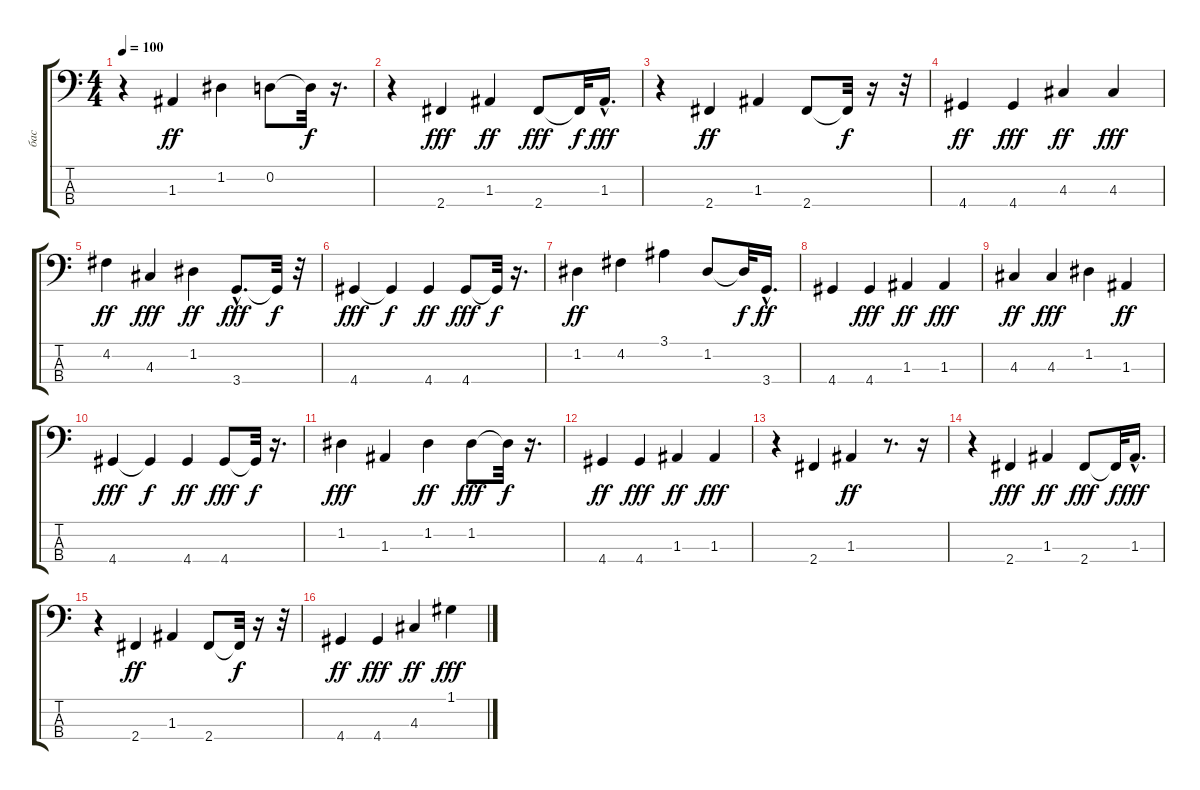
\track ("бас" "бас") {instrument acousticbass}
\staff {score tabs}
\tuning (G2 D2 A1 E1) {hide}
\ts (4 4)
\tempo 100
\clef f4
\ks c
r.4{dy ff} 1.3.4 1.2.4 0.2.8 0.2{t}.32{dy f} r.16{d} |
r.4 2.4.4{dy fff} 1.3.4{dy ff} 2.4.8{dy fff} 2.4{t}.32{dy f} 1.3{hac}.16{d dy fff} |
r.4 2.4.4{dy ff} 1.3.4 2.4.8 2.4{t}.32{dy f} r.16 r.32 |
4.4.4{dy ff} 4.4.4{dy fff} 4.3.4{dy ff} 4.3.4{dy fff} |
4.2.4{dy ff} 4.3.4{dy fff} 1.2.4{dy ff} 3.4{hac}.8{d dy fff} 3.4{t}.32{dy f} r.32 |
4.4.4{dy fff} 4.4{t}.4{dy f} 4.4.4{dy ff} 4.4.8{dy fff} 4.4{t}.32{dy f} r.16{d} |
1.2.4{dy ff} 4.2.4 3.1.4 1.2.8 1.2{t}.32{dy f} 3.4{hac}.16{d dy ff} |
4.4.4 4.4.4{dy fff} 1.3.4{dy ff} 1.3.4{dy fff} |
4.3.4{dy ff} 4.3.4{dy fff} 1.2.4 1.3.4{dy ff} |
4.4.4{dy fff} 4.4{t}.4{dy f} 4.4.4{dy ff} 4.4.8{dy fff} 4.4{t}.32{dy f} r.16{d} |
1.2.4{dy fff} 1.3.4 1.2.4{dy ff} 1.2.8{dy fff} 1.2{t}.32{dy f} r.16{d} |
4.4.4{dy ff} 4.4.4{dy fff} 1.3.4{dy ff} 1.3.4{dy fff} |
r.4 2.4.4 1.3.4{dy ff} r.8{d} r.16 |
r.4 2.4.4{dy fff} 1.3.4{dy ff} 2.4.8{dy fff} 2.4{t}.32{dy f} 1.3{hac}.16{d dy fff} |
r.4 2.4.4{dy ff} 1.3.4 2.4.8 2.4{t}.32{dy f} r.16 r.32 |
4.4.4{dy ff} 4.4.4{dy fff} 4.3.4{dy ff} 1.1.4{dy fff}
